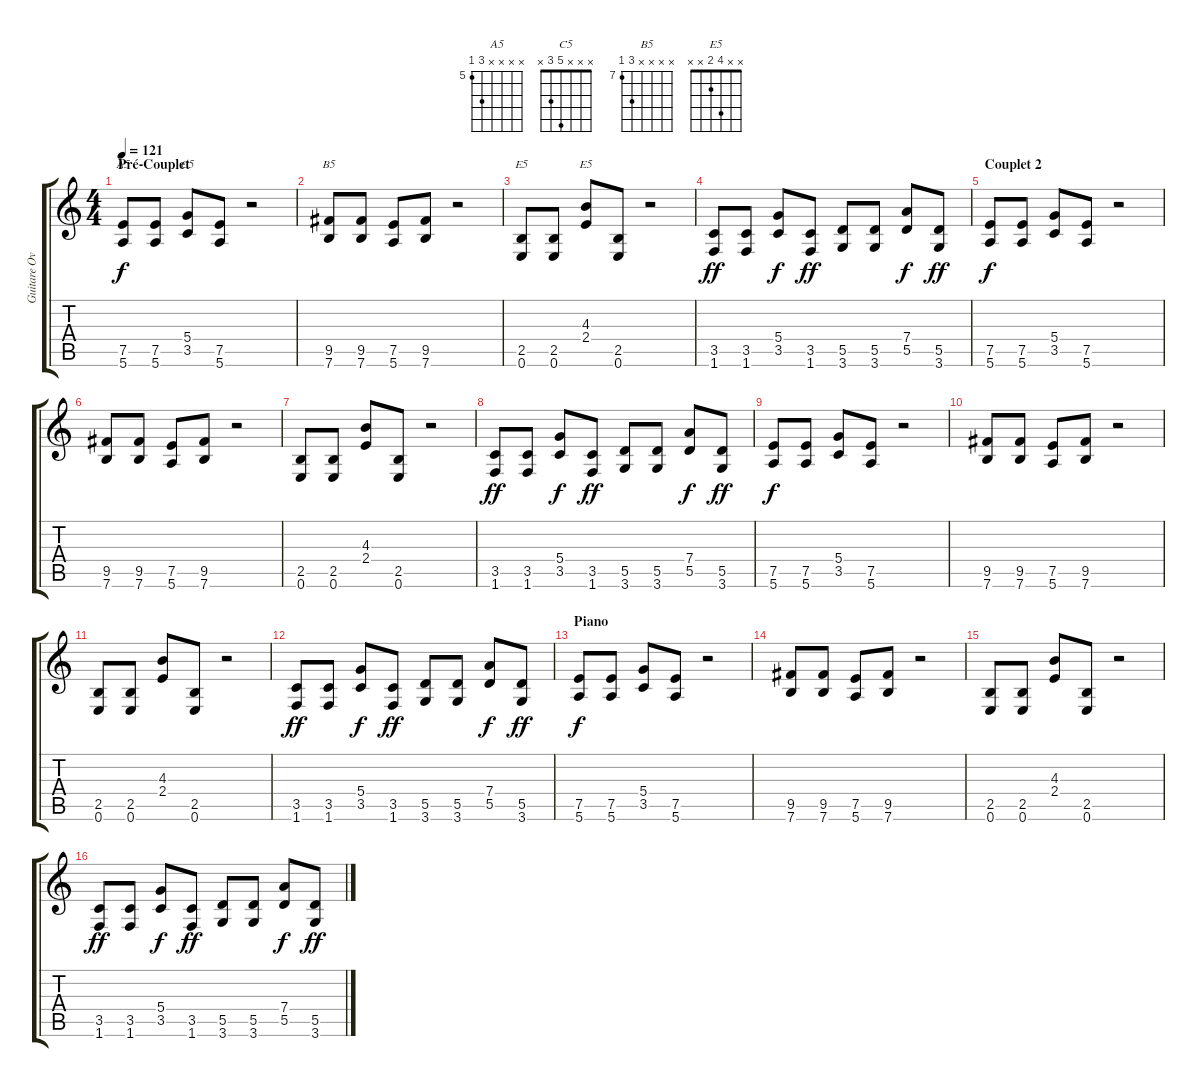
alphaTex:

\track ("Guitare Over. (Matthew Bellamy)" "Guitare Ov") {instrument overdrivenguitar}
\staff {score tabs}
\tuning (E4 B3 G3 D3 A2 E2) {hide}
\chord ("A5" x x x x 7 5) {firstfret 5}
\chord ("C5" x x x 5 3 x)
\chord ("B5" x x x x 9 7) {firstfret 7}
\chord ("E5" x x x x 2 0)
\chord ("E5" x x 4 2 x x)
\ts (4 4)
\section ("" "Pré-Couplet")
\tempo 121
\clef g2
\ks c
(7.5 5.6).8{ch "A5" dy f} (7.5 5.6).8 (5.4 3.5).8{ch "C5"} (7.5 5.6).8 r.2 |
(9.5 7.6).8{ch "B5"} (9.5 7.6).8 (7.5 5.6).8 (9.5 7.6).8 r.2 |
(2.5 0.6).8{ch "E5"} (2.5 0.6).8 (4.3 2.4).8{ch "E5"} (2.5 0.6).8 r.2 |
(3.5 1.6).8{dy ff} (3.5 1.6).8 (5.4 3.5).8{dy f} (3.5 1.6).8{dy ff} (5.5 3.6).8 (5.5 3.6).8 (7.4 5.5).8{dy f} (5.5 3.6).8{dy ff} |
\section ("" "Couplet 2")
(7.5 5.6).8{dy f} (7.5 5.6).8 (5.4 3.5).8 (7.5 5.6).8 r.2 |
(9.5 7.6).8 (9.5 7.6).8 (7.5 5.6).8 (9.5 7.6).8 r.2 |
(2.5 0.6).8 (2.5 0.6).8 (4.3 2.4).8 (2.5 0.6).8 r.2 |
(3.5 1.6).8{dy ff} (3.5 1.6).8 (5.4 3.5).8{dy f} (3.5 1.6).8{dy ff} (5.5 3.6).8 (5.5 3.6).8 (7.4 5.5).8{dy f} (5.5 3.6).8{dy ff} |
(7.5 5.6).8{dy f} (7.5 5.6).8 (5.4 3.5).8 (7.5 5.6).8 r.2 |
(9.5 7.6).8 (9.5 7.6).8 (7.5 5.6).8 (9.5 7.6).8 r.2 |
(2.5 0.6).8 (2.5 0.6).8 (4.3 2.4).8 (2.5 0.6).8 r.2 |
(3.5 1.6).8{dy ff} (3.5 1.6).8 (5.4 3.5).8{dy f} (3.5 1.6).8{dy ff} (5.5 3.6).8 (5.5 3.6).8 (7.4 5.5).8{dy f} (5.5 3.6).8{dy ff} |
\section ("" "Piano")
(7.5 5.6).8{dy f} (7.5 5.6).8 (5.4 3.5).8 (7.5 5.6).8 r.2 |
(9.5 7.6).8 (9.5 7.6).8 (7.5 5.6).8 (9.5 7.6).8 r.2 |
(2.5 0.6).8 (2.5 0.6).8 (4.3 2.4).8 (2.5 0.6).8 r.2 |
(3.5 1.6).8{dy ff} (3.5 1.6).8 (5.4 3.5).8{dy f} (3.5 1.6).8{dy ff} (5.5 3.6).8 (5.5 3.6).8 (7.4 5.5).8{dy f} (5.5 3.6).8{dy ff}
